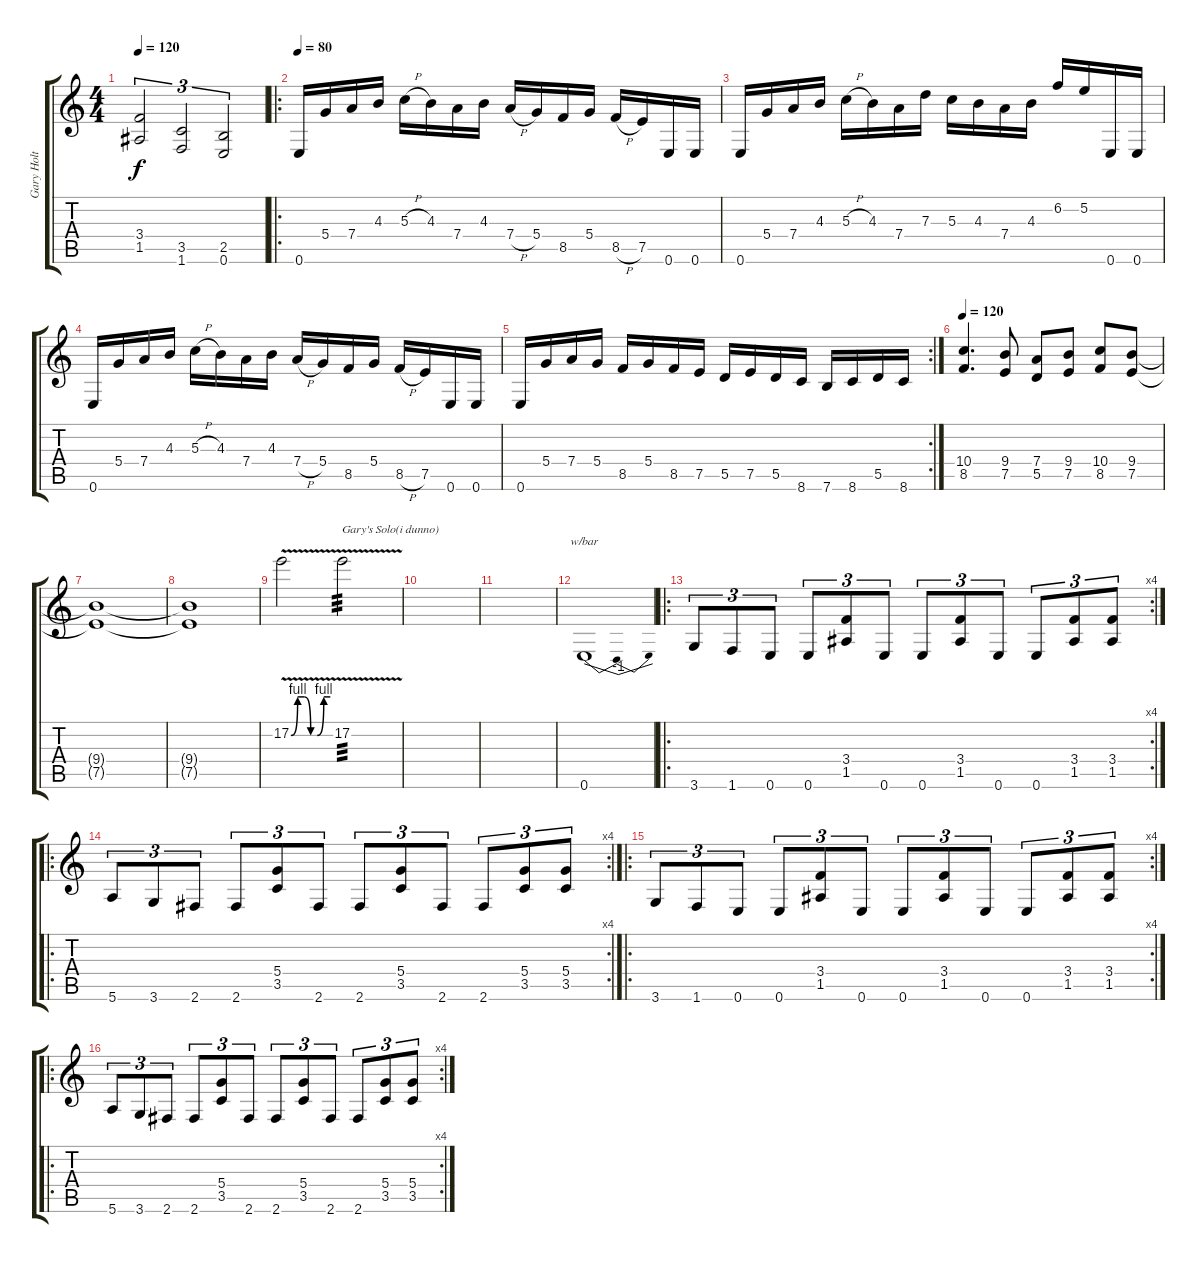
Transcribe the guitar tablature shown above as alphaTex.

\track ("Gary Holt" "Gary Holt") {instrument distortionguitar}
\staff {score tabs}
\tuning (E4 B3 G3 D3 A2 E2) {hide}
\ts (4 4)
\tempo 120
\clef g2
\ks c
(3.4 1.5).2{tu (3 2) dy f} (3.5 1.6).2{tu (3 2)} (2.5 0.6).2{tu (3 2)} |
\ro
\tempo 80
0.6.16 5.4.16 7.4.16 4.3.16 5.3{h}.16 4.3.16 7.4.16 4.3.16 7.4{h}.16 5.4.16 8.5.16 5.4.16 8.5{h}.16 7.5.16 0.6.16 0.6.16 |
0.6.16 5.4.16 7.4.16 4.3.16 5.3{h}.16 4.3.16 7.4.16 7.3.16 5.3.16 4.3.16 7.4.16 4.3.16 6.2.16 5.2.16 0.6.16 0.6.16 |
0.6.16 5.4.16 7.4.16 4.3.16 5.3{h}.16 4.3.16 7.4.16 4.3.16 7.4{h}.16 5.4.16 8.5.16 5.4.16 8.5{h}.16 7.5.16 0.6.16 0.6.16 |
\rc 2
0.6.16 5.4.16 7.4.16 5.4.16 8.5.16 5.4.16 8.5.16 7.5.16 5.5.16 7.5.16 5.5.16 8.6.16 7.6.16 8.6.16 5.5.16 8.6.16 |
\tempo 120
(10.4 8.5).4{d} (9.4 7.5).8 (7.4 5.5).8 (9.4 7.5).8 (10.4 8.5).8 (9.4 7.5).8 |
(9.4{t} 7.5{t}).1 |
(9.4{t} 7.5{t}).1 |
17.2{be (custom 0 0 10 4 20 4 30 0 40 0 50 4 60 4) v}.2 17.2{v}.2{txt "Gary's Solo(i dunno)" tp 3} |
|
|
0.6.1{tbe (dip default 0 0 30 -4 60 0)} |
\ro
\rc 4
3.6.8{tu (3 2)} 1.6.8{tu (3 2)} 0.6.8{tu (3 2)} 0.6.8{tu (3 2)} (3.4 1.5).8{tu (3 2)} 0.6.8{tu (3 2)} 0.6.8{tu (3 2)} (3.4 1.5).8{tu (3 2)} 0.6.8{tu (3 2)} 0.6.8{tu (3 2)} (3.4 1.5).8{tu (3 2)} (3.4 1.5).8{tu (3 2)} |
\ro
\rc 4
5.6.8{tu (3 2)} 3.6.8{tu (3 2)} 2.6.8{tu (3 2)} 2.6.8{tu (3 2)} (5.4 3.5).8{tu (3 2)} 2.6.8{tu (3 2)} 2.6.8{tu (3 2)} (5.4 3.5).8{tu (3 2)} 2.6.8{tu (3 2)} 2.6.8{tu (3 2)} (5.4 3.5).8{tu (3 2)} (5.4 3.5).8{tu (3 2)} |
\ro
\rc 4
3.6.8{tu (3 2)} 1.6.8{tu (3 2)} 0.6.8{tu (3 2)} 0.6.8{tu (3 2)} (3.4 1.5).8{tu (3 2)} 0.6.8{tu (3 2)} 0.6.8{tu (3 2)} (3.4 1.5).8{tu (3 2)} 0.6.8{tu (3 2)} 0.6.8{tu (3 2)} (3.4 1.5).8{tu (3 2)} (3.4 1.5).8{tu (3 2)} |
\ro
\rc 4
5.6.8{tu (3 2)} 3.6.8{tu (3 2)} 2.6.8{tu (3 2)} 2.6.8{tu (3 2)} (5.4 3.5).8{tu (3 2)} 2.6.8{tu (3 2)} 2.6.8{tu (3 2)} (5.4 3.5).8{tu (3 2)} 2.6.8{tu (3 2)} 2.6.8{tu (3 2)} (5.4 3.5).8{tu (3 2)} (5.4 3.5).8{tu (3 2)}
